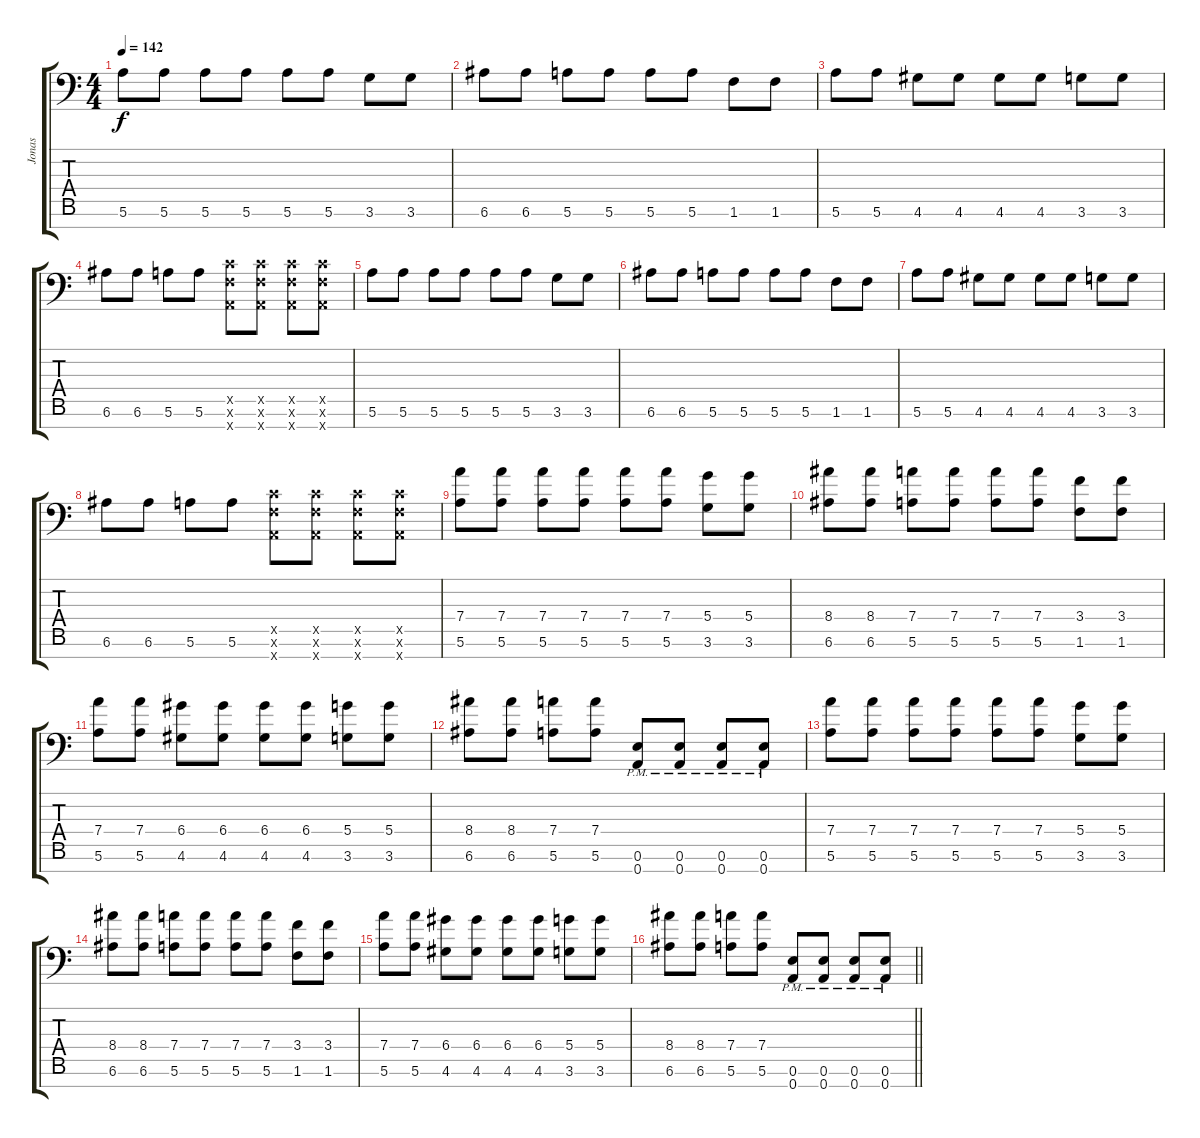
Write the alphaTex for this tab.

\track ("Jonas" "Jonas") {instrument distortionguitar}
\staff {score tabs}
\tuning (E4 B3 G3 D3 A2 E2 A1) {hide}
\ts (4 4)
\section ("" "")
\tempo 142
\clef f4
\ks c
5.6.8{dy f} 5.6.8 5.6.8 5.6.8 5.6.8 5.6.8 3.6.8 3.6.8 |
6.6.8 6.6.8 5.6.8 5.6.8 5.6.8 5.6.8 1.6.8 1.6.8 |
5.6.8 5.6.8 4.6.8 4.6.8 4.6.8 4.6.8 3.6.8 3.6.8 |
6.6.8 6.6.8 5.6.8 5.6.8 (3.5{x} 1.6{x} 0.7{x}).8 (3.5{x} 1.6{x} 0.7{x}).8 (3.5{x} 1.6{x} 0.7{x}).8 (3.5{x} 1.6{x} 0.7{x}).8 |
5.6.8 5.6.8 5.6.8 5.6.8 5.6.8 5.6.8 3.6.8 3.6.8 |
6.6.8 6.6.8 5.6.8 5.6.8 5.6.8 5.6.8 1.6.8 1.6.8 |
5.6.8 5.6.8 4.6.8 4.6.8 4.6.8 4.6.8 3.6.8 3.6.8 |
6.6.8 6.6.8 5.6.8 5.6.8 (3.5{x} 1.6{x} 0.7{x}).8 (3.5{x} 1.6{x} 0.7{x}).8 (3.5{x} 1.6{x} 0.7{x}).8 (3.5{x} 1.6{x} 0.7{x}).8 |
(7.4 5.6).8 (7.4 5.6).8 (7.4 5.6).8 (7.4 5.6).8 (7.4 5.6).8 (7.4 5.6).8 (5.4 3.6).8 (5.4 3.6).8 |
(8.4 6.6).8 (8.4 6.6).8 (7.4 5.6).8 (7.4 5.6).8 (7.4 5.6).8 (7.4 5.6).8 (3.4 1.6).8 (3.4 1.6).8 |
(7.4 5.6).8 (7.4 5.6).8 (6.4 4.6).8 (6.4 4.6).8 (6.4 4.6).8 (6.4 4.6).8 (5.4 3.6).8 (5.4 3.6).8 |
(8.4 6.6).8 (8.4 6.6).8 (7.4 5.6).8 (7.4 5.6).8 (0.6{pm} 0.7{pm}).8 (0.6{pm} 0.7{pm}).8 (0.6{pm} 0.7{pm}).8 (0.6{pm} 0.7{pm}).8 |
(7.4 5.6).8 (7.4 5.6).8 (7.4 5.6).8 (7.4 5.6).8 (7.4 5.6).8 (7.4 5.6).8 (5.4 3.6).8 (5.4 3.6).8 |
(8.4 6.6).8 (8.4 6.6).8 (7.4 5.6).8 (7.4 5.6).8 (7.4 5.6).8 (7.4 5.6).8 (3.4 1.6).8 (3.4 1.6).8 |
(7.4 5.6).8 (7.4 5.6).8 (6.4 4.6).8 (6.4 4.6).8 (6.4 4.6).8 (6.4 4.6).8 (5.4 3.6).8 (5.4 3.6).8 |
\barLineRight lightlight
(8.4 6.6).8 (8.4 6.6).8 (7.4 5.6).8 (7.4 5.6).8 (0.6{pm} 0.7{pm}).8 (0.6{pm} 0.7{pm}).8 (0.6{pm} 0.7{pm}).8 (0.6{pm} 0.7{pm}).8
